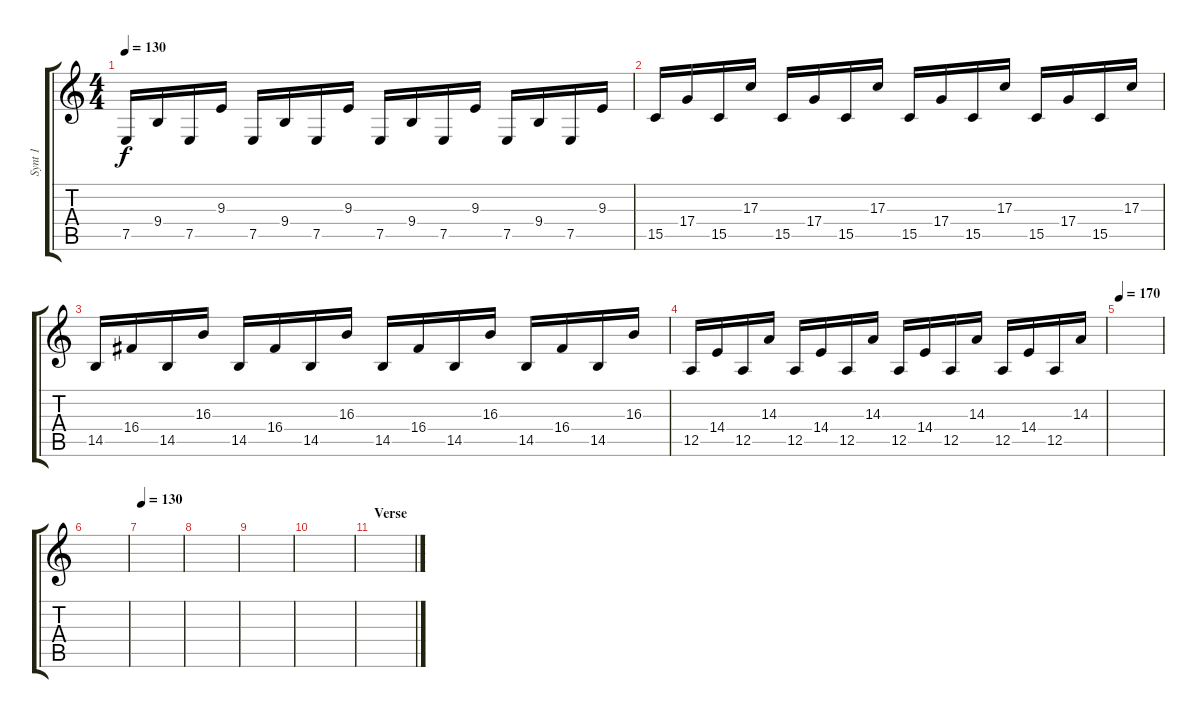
\track ("Synt 1" "Synt 1") {instrument lead5charang}
\staff {score tabs}
\tuning (E4 B3 G3 D3 A2 E2) {hide}
\ts (4 4)
\tempo 130
\clef g2
\ks c
7.5.16{dy f} 9.4.16 7.5.16 9.3.16 7.5.16 9.4.16 7.5.16 9.3.16 7.5.16 9.4.16 7.5.16 9.3.16 7.5.16 9.4.16 7.5.16 9.3.16 |
15.5.16 17.4.16 15.5.16 17.3.16 15.5.16 17.4.16 15.5.16 17.3.16 15.5.16 17.4.16 15.5.16 17.3.16 15.5.16 17.4.16 15.5.16 17.3.16 |
14.5.16 16.4.16 14.5.16 16.3.16 14.5.16 16.4.16 14.5.16 16.3.16 14.5.16 16.4.16 14.5.16 16.3.16 14.5.16 16.4.16 14.5.16 16.3.16 |
12.5.16 14.4.16 12.5.16 14.3.16 12.5.16 14.4.16 12.5.16 14.3.16 12.5.16 14.4.16 12.5.16 14.3.16 12.5.16 14.4.16 12.5.16 14.3.16 |
\tempo 170
|
|
\tempo 130
|
|
|
|
\section ("" "Verse")
